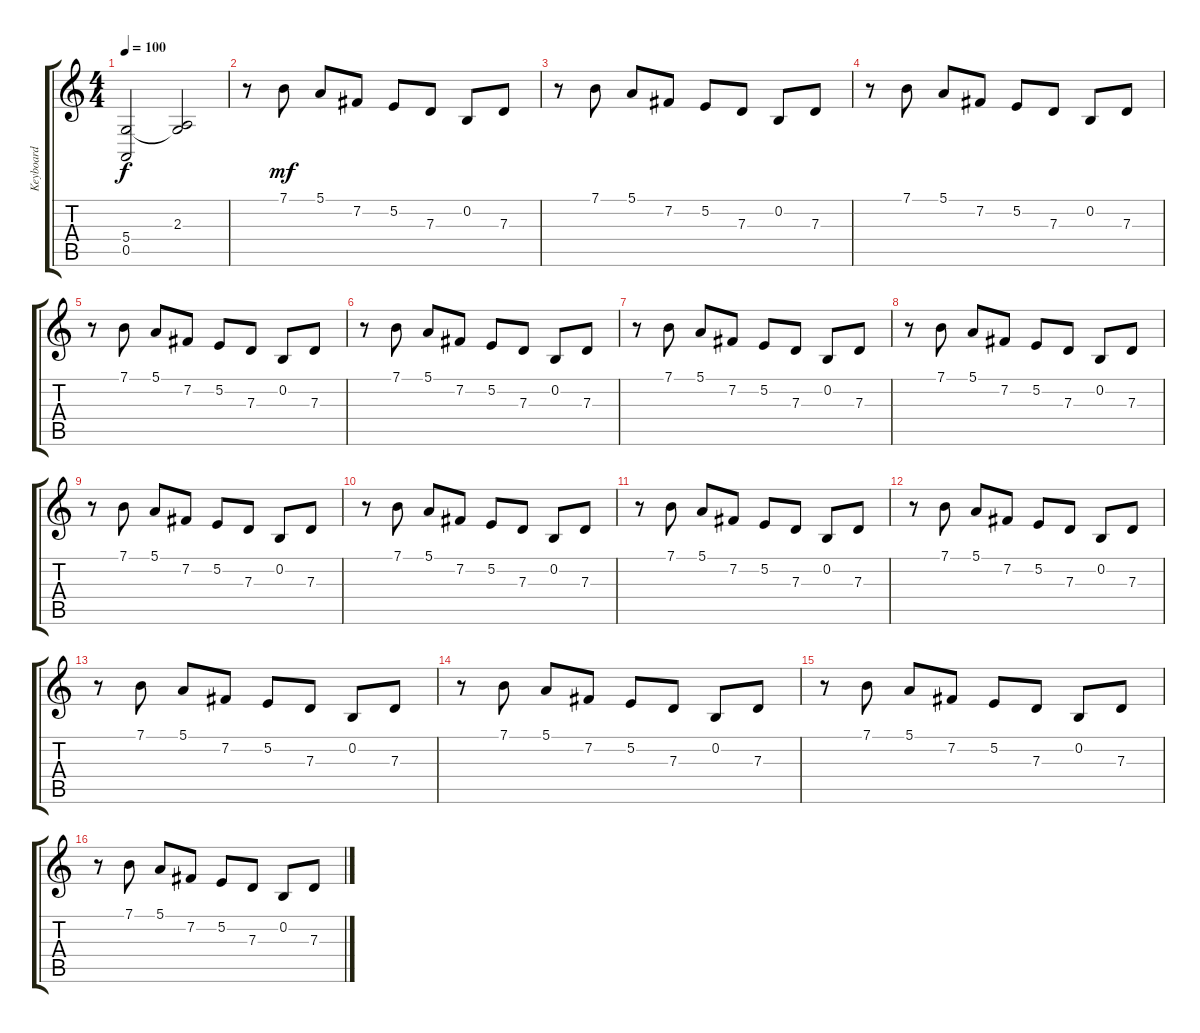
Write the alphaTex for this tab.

\track ("Keyboard" "Keyboard") {instrument tremolostrings}
\staff {score tabs}
\tuning (E4 B3 G3 D3 A2 E2) {hide}
\ts (4 4)
\tempo 100
\clef g2
\ks c
(5.4 0.5{t}).2{dy f} (2.3 5.4{t}).2 |
r.8 7.1.8{dy mf} 5.1.8 7.2.8 5.2.8 7.3.8 0.2.8 7.3.8 |
r.8 7.1.8 5.1.8 7.2.8 5.2.8 7.3.8 0.2.8 7.3.8 |
r.8 7.1.8 5.1.8 7.2.8 5.2.8 7.3.8 0.2.8 7.3.8 |
r.8 7.1.8 5.1.8 7.2.8 5.2.8 7.3.8 0.2.8 7.3.8 |
r.8 7.1.8 5.1.8 7.2.8 5.2.8 7.3.8 0.2.8 7.3.8 |
r.8 7.1.8 5.1.8 7.2.8 5.2.8 7.3.8 0.2.8 7.3.8 |
r.8 7.1.8 5.1.8 7.2.8 5.2.8 7.3.8 0.2.8 7.3.8 |
r.8 7.1.8 5.1.8 7.2.8 5.2.8 7.3.8 0.2.8 7.3.8 |
r.8 7.1.8 5.1.8 7.2.8 5.2.8 7.3.8 0.2.8 7.3.8 |
r.8 7.1.8 5.1.8 7.2.8 5.2.8 7.3.8 0.2.8 7.3.8 |
r.8 7.1.8 5.1.8 7.2.8 5.2.8 7.3.8 0.2.8 7.3.8 |
r.8 7.1.8 5.1.8 7.2.8 5.2.8 7.3.8 0.2.8 7.3.8 |
r.8 7.1.8 5.1.8 7.2.8 5.2.8 7.3.8 0.2.8 7.3.8 |
r.8 7.1.8 5.1.8 7.2.8 5.2.8 7.3.8 0.2.8 7.3.8 |
r.8 7.1.8 5.1.8 7.2.8 5.2.8 7.3.8 0.2.8 7.3.8
